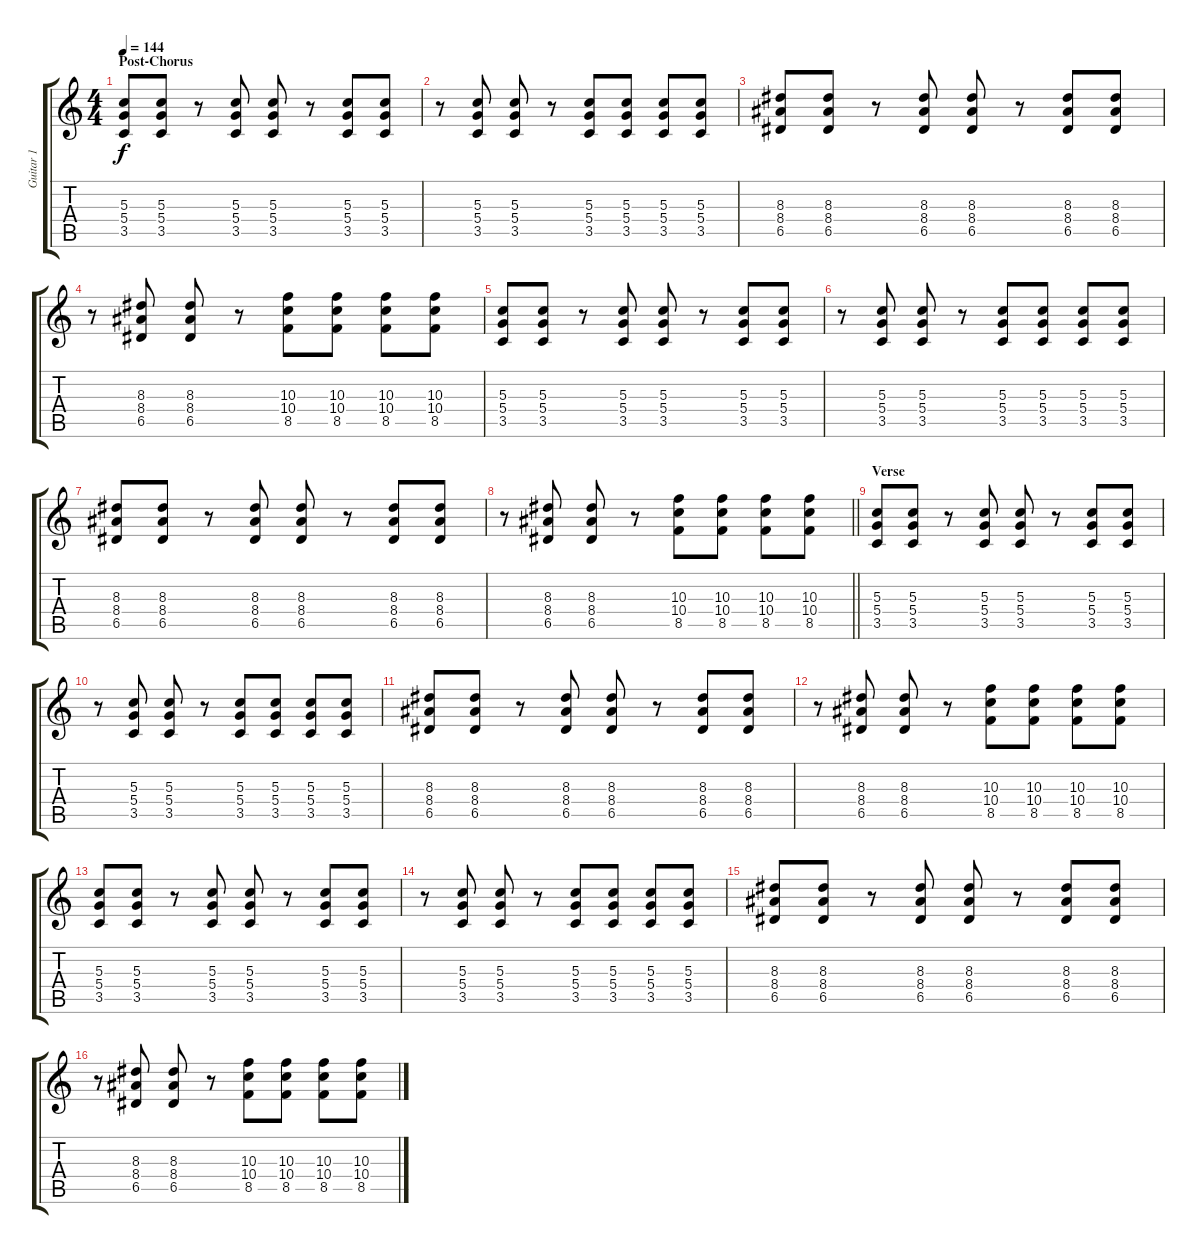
\track ("Guitar 1" "Guitar 1") {instrument overdrivenguitar}
\staff {score tabs}
\tuning (E4 B3 G3 D3 A2 E2) {hide}
\ts (4 4)
\section ("" "Post-Chorus")
\tempo 144
\clef g2
\ks c
(5.3 5.4 3.5).8{dy f} (5.3 5.4 3.5).8 r.8 (5.3 5.4 3.5).8 (5.3 5.4 3.5).8 r.8 (5.3 5.4 3.5).8 (5.3 5.4 3.5).8 |
r.8 (5.3 5.4 3.5).8 (5.3 5.4 3.5).8 r.8 (5.3 5.4 3.5).8 (5.3 5.4 3.5).8 (5.3 5.4 3.5).8 (5.3 5.4 3.5).8 |
(8.3 8.4 6.5).8 (8.3 8.4 6.5).8 r.8 (8.3 8.4 6.5).8 (8.3 8.4 6.5).8 r.8 (8.3 8.4 6.5).8 (8.3 8.4 6.5).8 |
r.8 (8.3 8.4 6.5).8 (8.3 8.4 6.5).8 r.8 (10.3 10.4 8.5).8 (10.3 10.4 8.5).8 (10.3 10.4 8.5).8 (10.3 10.4 8.5).8 |
(5.3 5.4 3.5).8 (5.3 5.4 3.5).8 r.8 (5.3 5.4 3.5).8 (5.3 5.4 3.5).8 r.8 (5.3 5.4 3.5).8 (5.3 5.4 3.5).8 |
r.8 (5.3 5.4 3.5).8 (5.3 5.4 3.5).8 r.8 (5.3 5.4 3.5).8 (5.3 5.4 3.5).8 (5.3 5.4 3.5).8 (5.3 5.4 3.5).8 |
(8.3 8.4 6.5).8 (8.3 8.4 6.5).8 r.8 (8.3 8.4 6.5).8 (8.3 8.4 6.5).8 r.8 (8.3 8.4 6.5).8 (8.3 8.4 6.5).8 |
\barLineRight lightlight
r.8 (8.3 8.4 6.5).8 (8.3 8.4 6.5).8 r.8 (10.3 10.4 8.5).8 (10.3 10.4 8.5).8 (10.3 10.4 8.5).8 (10.3 10.4 8.5).8 |
\section ("" "Verse")
(5.3 5.4 3.5).8 (5.3 5.4 3.5).8 r.8 (5.3 5.4 3.5).8 (5.3 5.4 3.5).8 r.8 (5.3 5.4 3.5).8 (5.3 5.4 3.5).8 |
r.8 (5.3 5.4 3.5).8 (5.3 5.4 3.5).8 r.8 (5.3 5.4 3.5).8 (5.3 5.4 3.5).8 (5.3 5.4 3.5).8 (5.3 5.4 3.5).8 |
(8.3 8.4 6.5).8 (8.3 8.4 6.5).8 r.8 (8.3 8.4 6.5).8 (8.3 8.4 6.5).8 r.8 (8.3 8.4 6.5).8 (8.3 8.4 6.5).8 |
r.8 (8.3 8.4 6.5).8 (8.3 8.4 6.5).8 r.8 (10.3 10.4 8.5).8 (10.3 10.4 8.5).8 (10.3 10.4 8.5).8 (10.3 10.4 8.5).8 |
(5.3 5.4 3.5).8 (5.3 5.4 3.5).8 r.8 (5.3 5.4 3.5).8 (5.3 5.4 3.5).8 r.8 (5.3 5.4 3.5).8 (5.3 5.4 3.5).8 |
r.8 (5.3 5.4 3.5).8 (5.3 5.4 3.5).8 r.8 (5.3 5.4 3.5).8 (5.3 5.4 3.5).8 (5.3 5.4 3.5).8 (5.3 5.4 3.5).8 |
(8.3 8.4 6.5).8 (8.3 8.4 6.5).8 r.8 (8.3 8.4 6.5).8 (8.3 8.4 6.5).8 r.8 (8.3 8.4 6.5).8 (8.3 8.4 6.5).8 |
r.8 (8.3 8.4 6.5).8 (8.3 8.4 6.5).8 r.8 (10.3 10.4 8.5).8 (10.3 10.4 8.5).8 (10.3 10.4 8.5).8 (10.3 10.4 8.5).8
